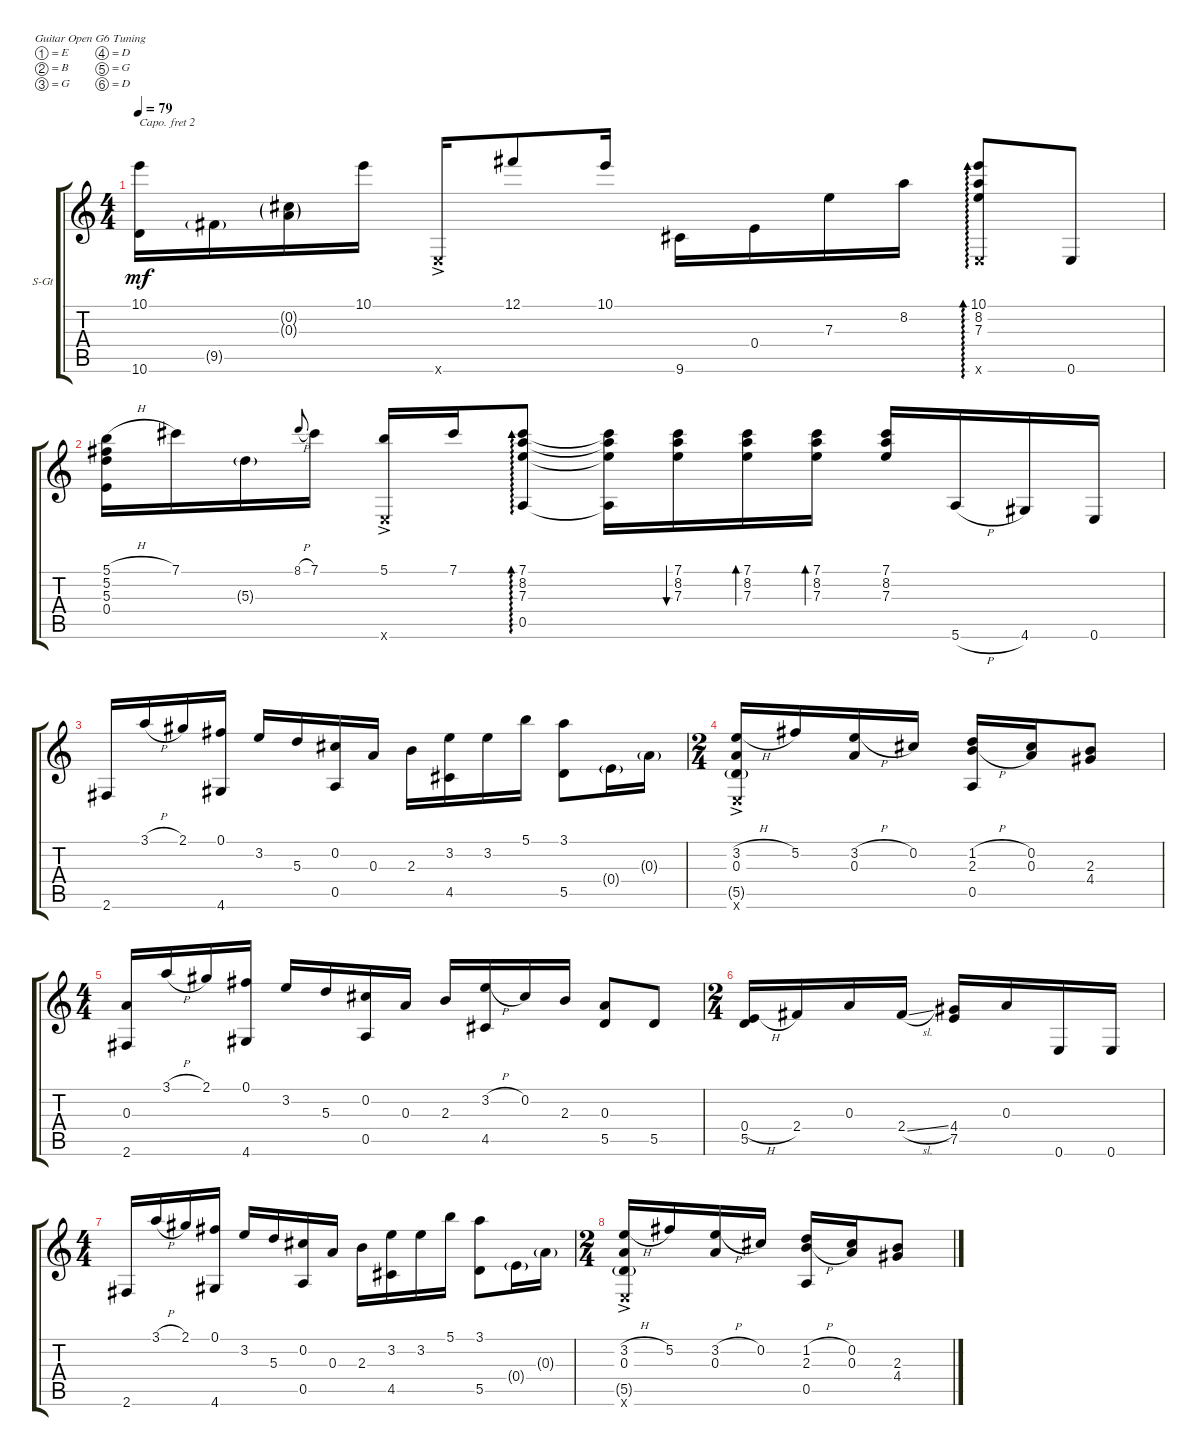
\defaultSystemsLayout 4
\bracketExtendMode groupsimilarinstruments
\firstSystemTrackNameOrientation horizontal
\otherSystemsTrackNameOrientation horizontal
\track ("Steel Guitar" "S-Gt") {instrument acousticguitarsteel}
\staff {score tabs}
\capo 2
\tuning (E4 B3 G3 D3 G2 D2)
\ts (4 4)
\tempo 79
\clef g2
\ks c
(10.1 10.6).16{dy mf} 9.5{g}.16 (0.2{g} 0.3{g}).16 10.1.16 0.6{ac x}.16 12.1.8 10.1.16 9.6.16 0.4.16 7.3.16 8.2.16 (10.1 8.2 7.3 0.6{x}).8{ad 0} 0.6.8 |
(5.1{h} 5.3 0.4 5.2).16 7.1.16 5.3{g}.16 8.1{h}.8{gr onbeat} 7.1.16 (0.6{ac x} 5.1).16 7.1.16 (7.1 8.2 7.3 0.5).8{ad 0} (7.1{t} 8.2{t} 7.3{t} 0.5{t}).16 (7.1 8.2 7.3).16{bu 30} (7.1 8.2 7.3).16{bd 30} (7.1 8.2 7.3).16{bd 30} (7.1 8.2 7.3).16 5.6{h}.16 4.6.16 0.6.16 |
2.6.16 3.1{h}.16 2.1.16 (0.1 4.6).16 3.2.16 5.3.16 (0.2 0.5).16 0.3.16 2.3.16 (3.2 4.5).16 3.2.16 5.1.16 (3.1 5.5).8 0.4{g}.16 0.3{g}.16 |
\ts (2 4)
(5.5{g} 0.6{ac x} 3.2{h} 0.3).16 5.2.16 (3.2{h} 0.3).16 0.2.16 (1.2{h} 2.3{h} 0.5).16 (0.2 0.3).16 (2.3 4.4).8 |
\ts (4 4)
(2.6 0.3).16 3.1{h}.16 2.1.16 (0.1 4.6).16 3.2.16 5.3.16 (0.2 0.5).16 0.3.16 2.3.16 (3.2{h} 4.5).16 0.2.16 2.3.16 (5.5 0.3).8 5.5.8 |
\ts (2 4)
(5.5 0.4{h}).16 2.4.16 0.3.16 2.4{sl}.16 (7.5 4.4).16 0.3.16 0.6.16 0.6.16 |
\ts (4 4)
2.6.16 3.1{h}.16 2.1.16 (0.1 4.6).16 3.2.16 5.3.16 (0.2 0.5).16 0.3.16 2.3.16 (3.2 4.5).16 3.2.16 5.1.16 (3.1 5.5).8 0.4{g}.16 0.3{g}.16 |
\ts (2 4)
(5.5{g} 0.6{ac x} 3.2{h} 0.3).16 5.2.16 (3.2{h} 0.3).16 0.2.16 (1.2{h} 2.3{h} 0.5).16 (0.2 0.3).16 (2.3 4.4).8
